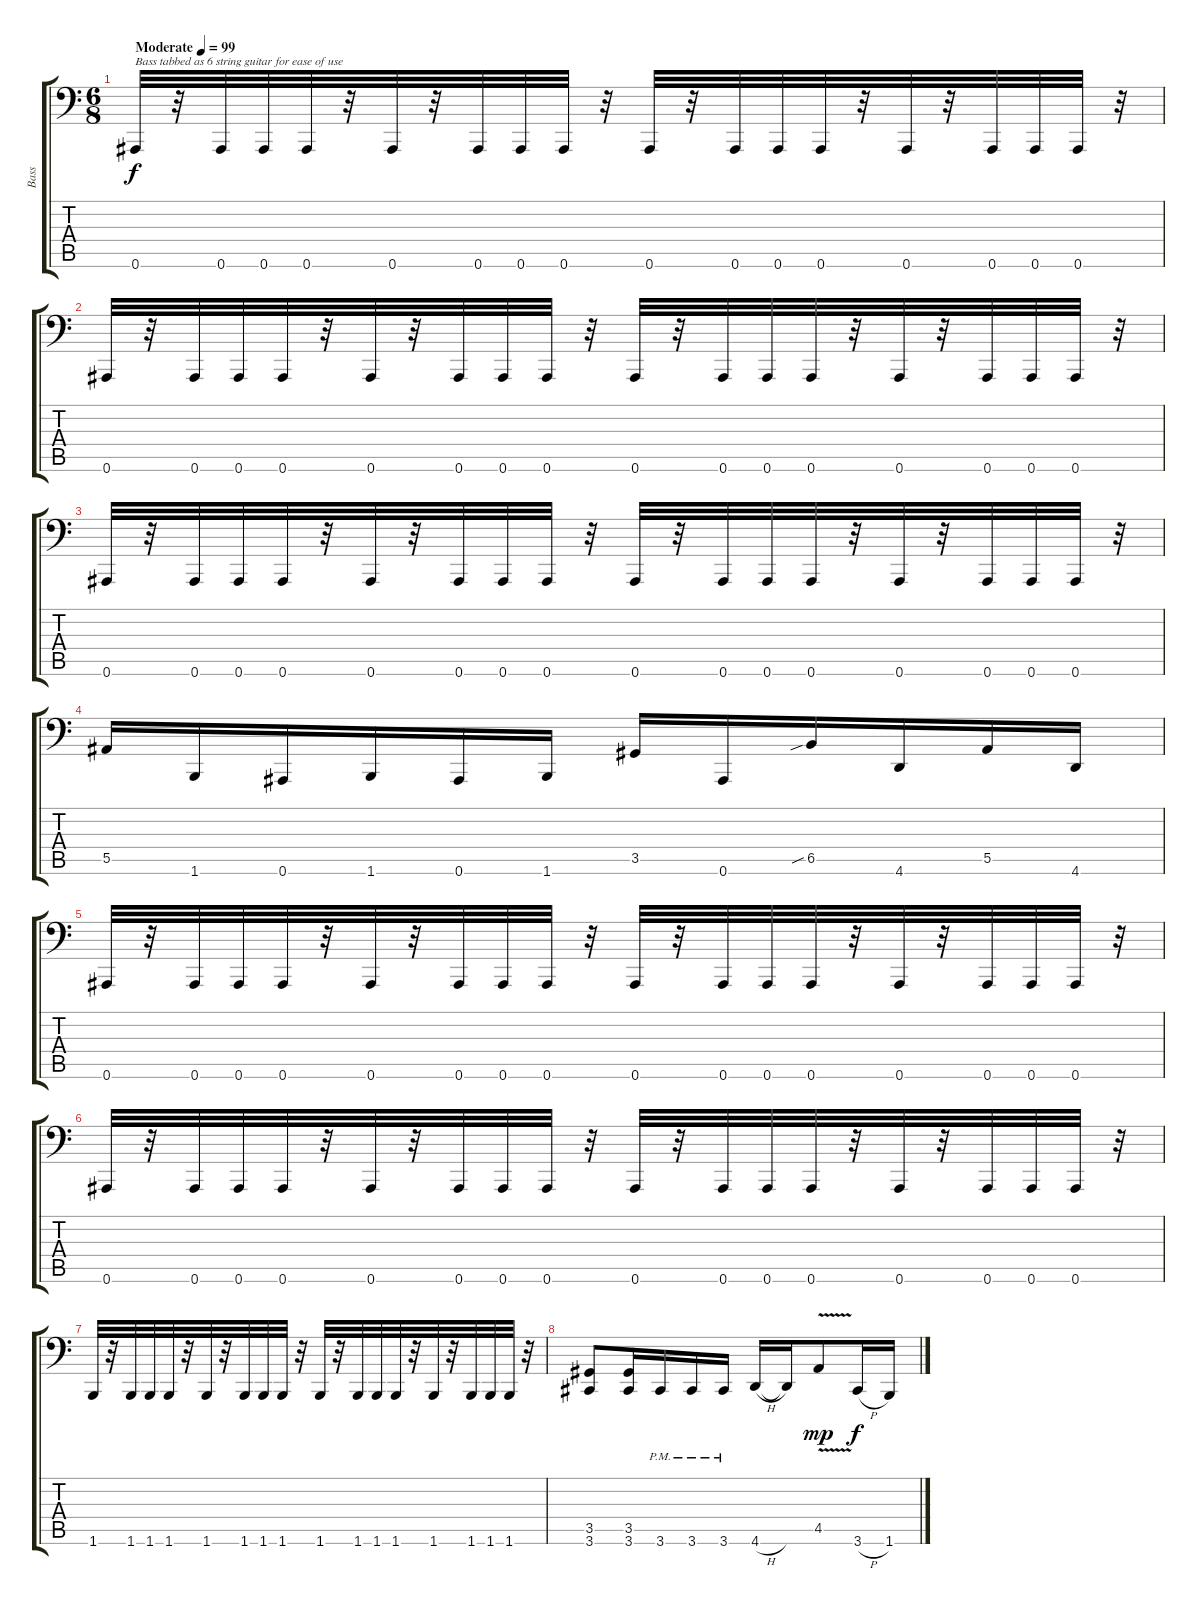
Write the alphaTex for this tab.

\track ("Bass" "Bass") {instrument electricbasspick}
\staff {score tabs}
\tuning (C3 G2 Eb2 Bb1 F1 Bb0) {hide}
\ts (6 8)
\tempo (99 "Moderate")
\clef f4
\ks c
0.6.32{txt "Bass tabbed as 6 string guitar for ease of use" dy f instrument electricbasspick} r.32 0.6.32 0.6.32 0.6.32 r.32 0.6.32 r.32 0.6.32 0.6.32 0.6.32 r.32 0.6.32 r.32 0.6.32 0.6.32 0.6.32 r.32 0.6.32 r.32 0.6.32 0.6.32 0.6.32 r.32 |
0.6.32 r.32 0.6.32 0.6.32 0.6.32 r.32 0.6.32 r.32 0.6.32 0.6.32 0.6.32 r.32 0.6.32 r.32 0.6.32 0.6.32 0.6.32 r.32 0.6.32 r.32 0.6.32 0.6.32 0.6.32 r.32 |
0.6.32 r.32 0.6.32 0.6.32 0.6.32 r.32 0.6.32 r.32 0.6.32 0.6.32 0.6.32 r.32 0.6.32 r.32 0.6.32 0.6.32 0.6.32 r.32 0.6.32 r.32 0.6.32 0.6.32 0.6.32 r.32 |
5.5.16 1.6.16 0.6.16 1.6.16 0.6.16 1.6.16 3.5.16 0.6.16 6.5{sib}.16 4.6.16 5.5.16 4.6.16 |
0.6.32 r.32 0.6.32 0.6.32 0.6.32 r.32 0.6.32 r.32 0.6.32 0.6.32 0.6.32 r.32 0.6.32 r.32 0.6.32 0.6.32 0.6.32 r.32 0.6.32 r.32 0.6.32 0.6.32 0.6.32 r.32 |
0.6.32 r.32 0.6.32 0.6.32 0.6.32 r.32 0.6.32 r.32 0.6.32 0.6.32 0.6.32 r.32 0.6.32 r.32 0.6.32 0.6.32 0.6.32 r.32 0.6.32 r.32 0.6.32 0.6.32 0.6.32 r.32 |
1.6.32 r.32 1.6.32 1.6.32 1.6.32 r.32 1.6.32 r.32 1.6.32 1.6.32 1.6.32 r.32 1.6.32 r.32 1.6.32 1.6.32 1.6.32 r.32 1.6.32 r.32 1.6.32 1.6.32 1.6.32 r.32 |
(3.5 3.6).8 (3.5 3.6).16 3.6{pm}.16 3.6{pm}.16 3.6{pm}.16 4.6{h}.16 4.6{t}.16 4.5{v}.8{dy mp} 3.6{h}.16{dy f} 1.6.16
